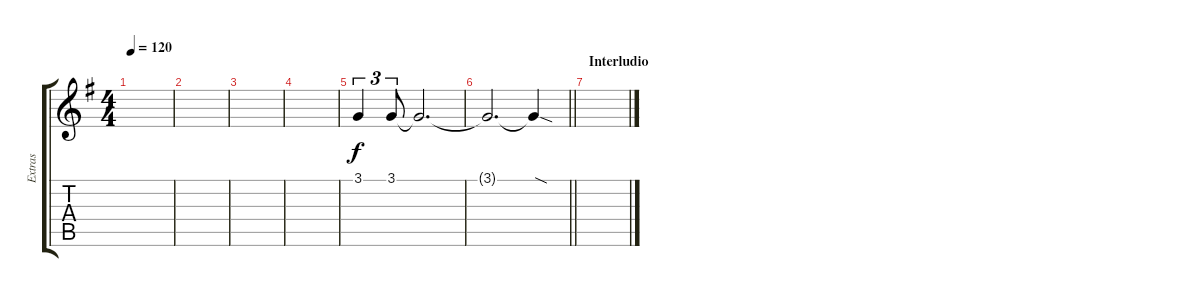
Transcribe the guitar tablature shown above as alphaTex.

\track ("Extras" "Extras") {instrument tubularbells}
\staff {score tabs}
\tuning (E4 B3 G3 D3 A2 E2) {hide}
\ts (4 4)
\tempo 120
\clef g2
\ks g
|
|
|
|
3.1.4{tu (3 2) instrument synthvoice} 3.1.8{tu (3 2)} 3.1{t}.2{d} |
\barLineRight lightlight
3.1{t}.2{d} 3.1{sod t}.4 |
\section ("" "Interludio")
